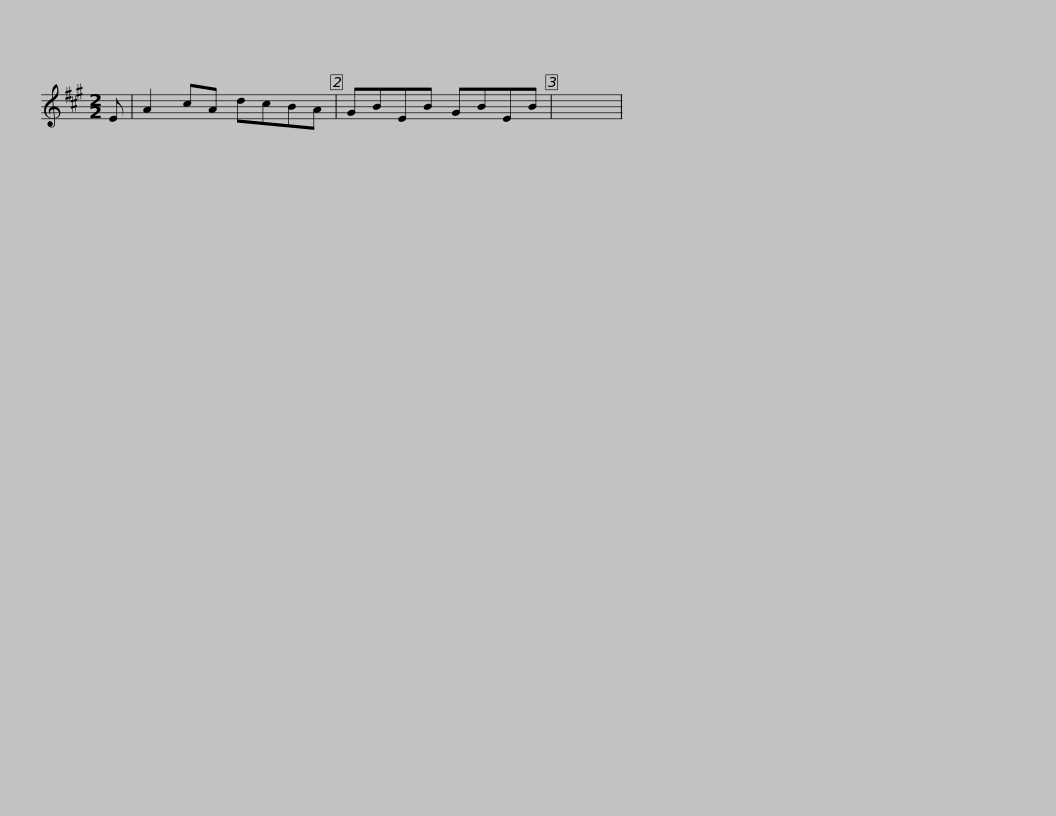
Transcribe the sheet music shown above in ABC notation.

X:1
L:1/8
M:2/2
I:linebreak $
K:A
V:1 treble
V:1
 E | A2 cA dcBA | GBEB GBEB | x8 | %4
